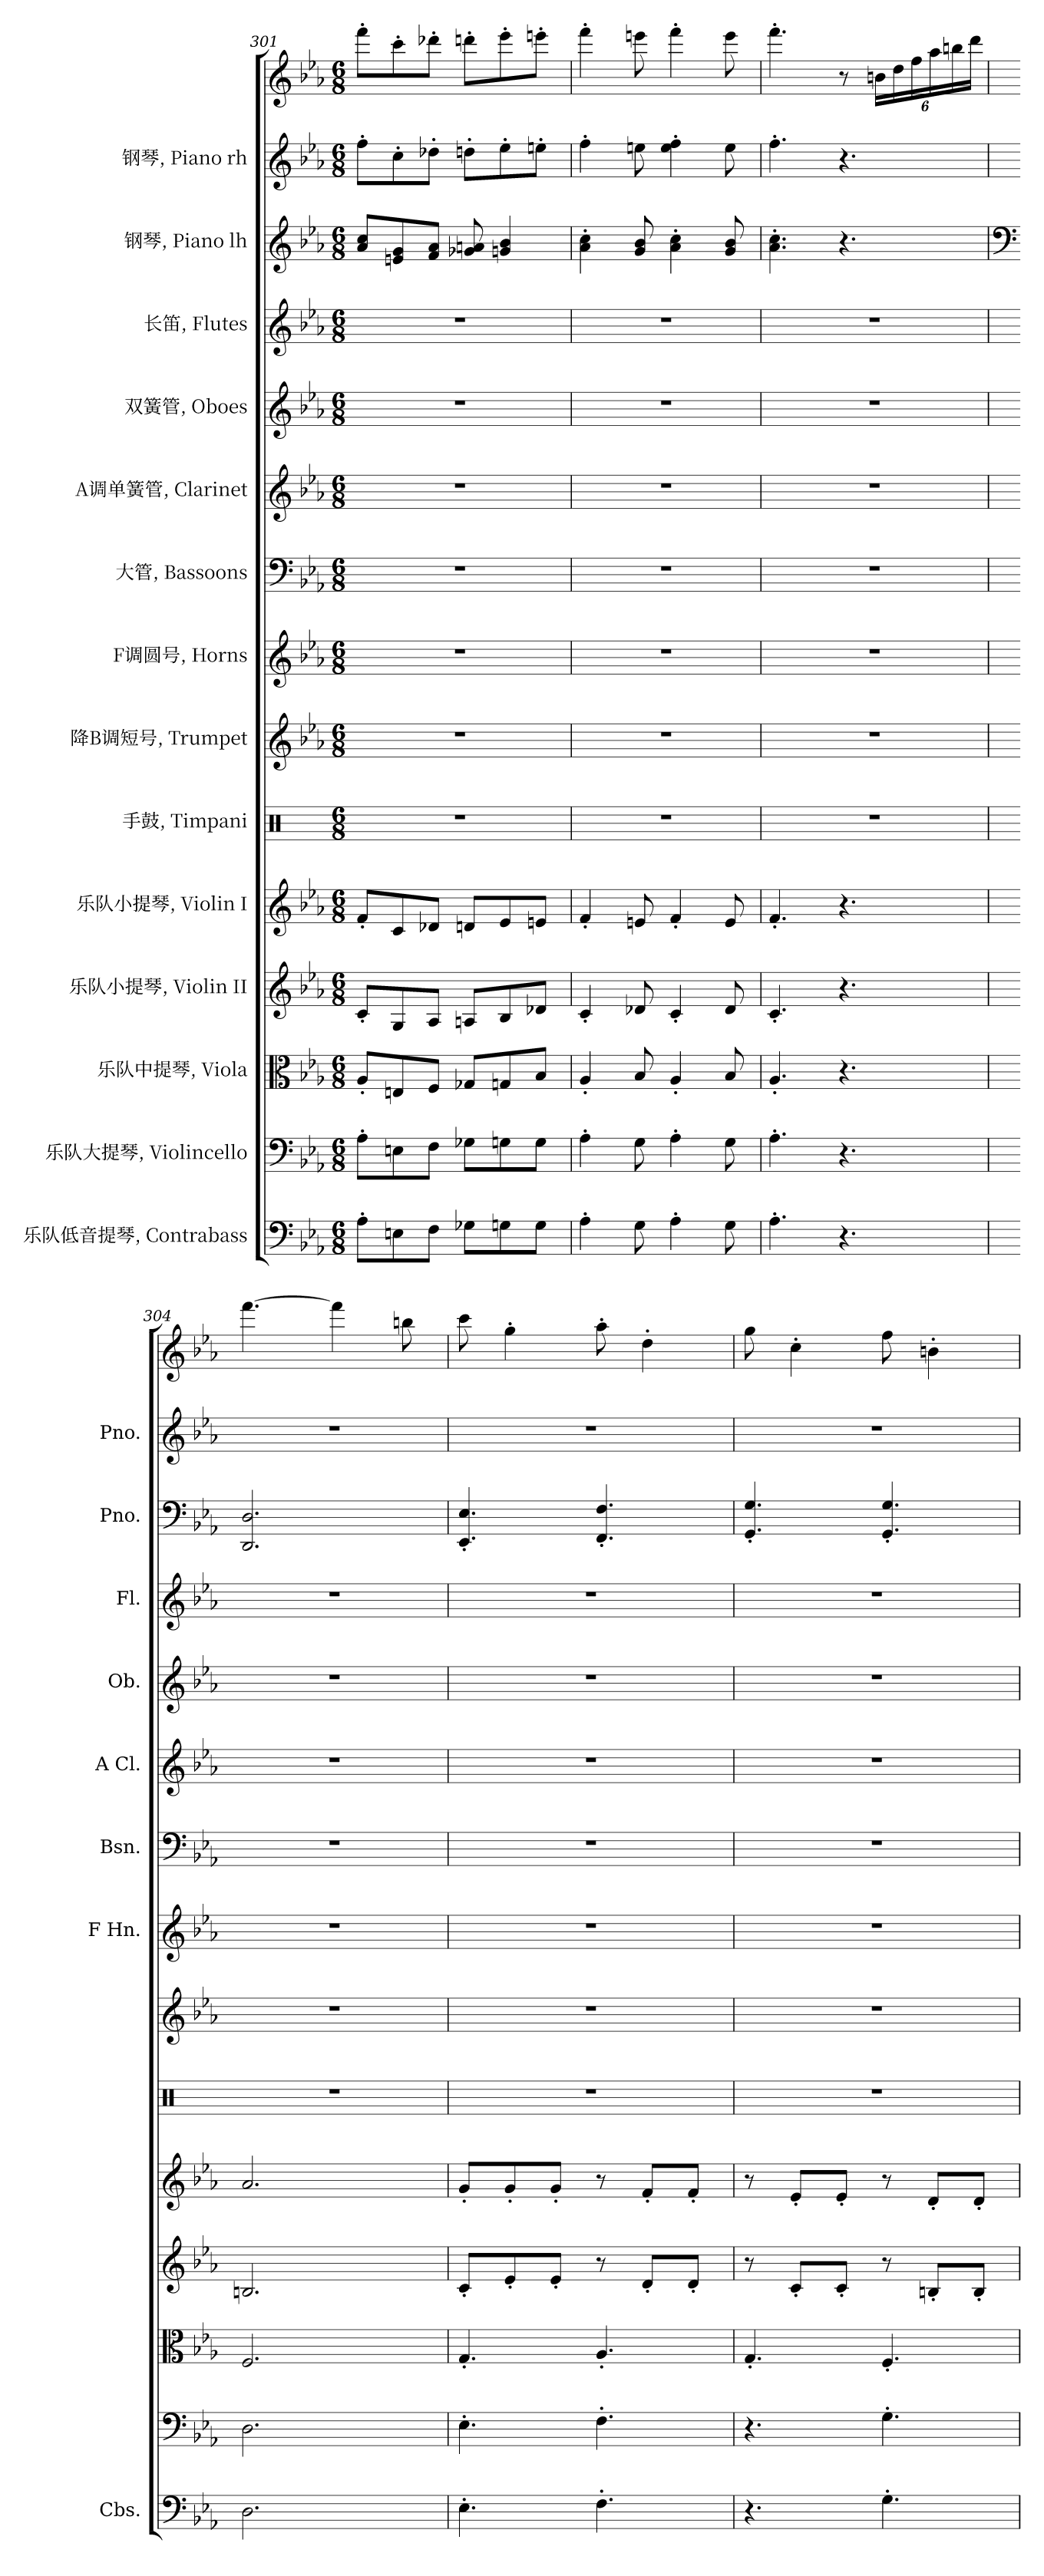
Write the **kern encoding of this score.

**kern	**kern	**kern	**kern	**kern	**kern	**kern	**kern	**kern	**kern	**kern	**kern	**kern	**kern	**kern
*part14	*part13	*part12	*part11	*part10	*part9	*part8	*part7	*part6	*part5	*part4	*part3	*part2	*part1	*part1
*staff15	*staff14	*staff13	*staff12	*staff11	*staff10	*staff9	*staff8	*staff7	*staff6	*staff5	*staff4	*staff3	*staff2	*staff1
*I"乐队低音提琴, Contrabass	*I"乐队大提琴, Violincello	*I"乐队中提琴, Viola	*I"乐队小提琴, Violin II	*I"乐队小提琴, Violin I	*I"手鼓, Timpani	*I"降B调短号, Trumpet	*I"F调圆号, Horns	*I"大管, Bassoons	*I"A调单簧管, Clarinet	*I"双簧管, Oboes	*I"长笛, Flutes	*I"钢琴, Piano lh	*I"钢琴, Piano rh	*
*I'Cbs.	*	*	*	*	*	*	*I'F Hn.	*I'Bsn.	*I'A Cl.	*I'Ob.	*I'Fl.	*I'Pno.	*I'Pno.	*
*clefF4	*clefF4	*clefC3	*clefG2	*clefG2	*clefX	*clefG2	*clefG2	*clefF4	*clefG2	*clefG2	*clefG2	*clefG2	*clefG2	*clefG2
*ITrd7c12	*	*	*	*	*	*ITrd1c2	*ITrd4c7	*	*ITrd2c3	*	*	*	*	*
*k[b-e-a-]	*k[b-e-a-]	*k[b-e-a-]	*k[b-e-a-]	*k[b-e-a-]	*k[]	*k[b-e-a-d-g-]	*k[b-e-a-d-]	*k[b-e-a-]	*k[]	*k[b-e-a-]	*k[b-e-a-]	*k[b-e-a-]	*k[b-e-a-]	*k[b-e-a-]
*M6/8	*M6/8	*M6/8	*M6/8	*M6/8	*M6/8	*M6/8	*M6/8	*M6/8	*M6/8	*M6/8	*M6/8	*M6/8	*M6/8	*M6/8
=301	=301	=301	=301	=301	=301	=301	=301	=301	=301	=301	=301	=301	=301	=301
8AA-'\L	8A-'\L	8A-'/L	8c'/L	8f'/L	2.r	2.r	2.r	2.r	2.r	2.r	2.r	8a-/ 8cc/L	8ff'\L	8fff'\L
8EEn\	8En\	8En/	8G/	8c/	.	.	.	.	.	.	.	8en/ 8g/	8cc'\	8ccc'\
8FF\J	8F\J	8F/J	8A-/J	8d-X/J	.	.	.	.	.	.	.	8f/ 8a-/J	8dd-X'\J	8ddd-X'\J
8GG-X\L	8G-X\L	8G-X/L	8An/L	8dn/L	.	.	.	.	.	.	.	8g-X/ 8an/	8ddn'\L	8dddn'\L
8GGn\	8Gn\	8Gn/	8B-/	8e-/	.	.	.	.	.	.	.	4gn/ 4b-/	8ee-'\	8eee-'\
8GG\J	8G\J	8B-/J	8d-X/J	8en/J	.	.	.	.	.	.	.	.	8een'\J	8eeen'\J
!!LO:PB:g=z
=302	=302	=302	=302	=302	=302	=302	=302	=302	=302	=302	=302	=302	=302	=302
4AA-'\	4A-'\	4A-'/	4c'/	4f'/	2.r	2.r	2.r	2.r	2.r	2.r	2.r	4a-\' 4cc\'	4ff'\	4fff'\
8GG\	8G\	8B-/	8d-X/	8en/	.	.	.	.	.	.	.	8g/ 8b-/	8een\	8eeen\
4AA-'\	4A-'\	4A-'/	4c'/	4f'/	.	.	.	.	.	.	.	4a-\' 4cc\'	4ee\' 4ff\'	4fff'\
8GG\	8G\	8B-/	8d-/	8e/	.	.	.	.	.	.	.	8g/ 8b-/	8ee\	8eee\
=303	=303	=303	=303	=303	=303	=303	=303	=303	=303	=303	=303	=303	=303	=303
4.AA-'\	4.A-'\	4.A-'/	4.c'/	4.f'/	2.r	2.r	2.r	2.r	2.r	2.r	2.r	4.a-\' 4.cc\'	4.ff'\	4.fff'\
4.r	4.r	4.r	4.r	4.r	.	.	.	.	.	.	.	4.r	4.r	8r
*	*	*	*	*	*	*	*	*	*	*	*	*	*	*Xbrackettup
.	.	.	.	.	.	.	.	.	.	.	.	.	.	24bn\LL
.	.	.	.	.	.	.	.	.	.	.	.	.	.	24dd\
.	.	.	.	.	.	.	.	.	.	.	.	.	.	24ff\
.	.	.	.	.	.	.	.	.	.	.	.	.	.	24aa-\
.	.	.	.	.	.	.	.	.	.	.	.	.	.	24bbn\
.	.	.	.	.	.	.	.	.	.	.	.	.	.	24ddd\JJ
=304	=304	=304	=304	=304	=304	=304	=304	=304	=304	=304	=304	=304	=304	=304
*	*	*	*	*	*	*	*	*	*	*	*	*clefF4	*	*
2.DD\	2.D\	2.F/	2.Bn/	2.a-/	2.r	2.r	2.r	2.r	2.r	2.r	2.r	2.DD/ 2.D/	2.r	[4.fff\
.	.	.	.	.	.	.	.	.	.	.	.	.	.	4fff\]
.	.	.	.	.	.	.	.	.	.	.	.	.	.	8bbn\
=305	=305	=305	=305	=305	=305	=305	=305	=305	=305	=305	=305	=305	=305	=305
4.EE-'\	4.E-'\	4.G'/	8c'/L	8g'/L	2.r	2.r	2.r	2.r	2.r	2.r	2.r	4.EE-/' 4.E-/'	2.r	8ccc\
.	.	.	8e-'/	8g'/	.	.	.	.	.	.	.	.	.	4gg'\
.	.	.	8e-'/J	8g'/J	.	.	.	.	.	.	.	.	.	.
4.FF'\	4.F'\	4.A-'/	8r	8r	.	.	.	.	.	.	.	4.FF/' 4.F/'	.	8aa-'\
.	.	.	8d'/L	8f'/L	.	.	.	.	.	.	.	.	.	4dd'\
.	.	.	8d'/J	8f'/J	.	.	.	.	.	.	.	.	.	.
=306	=306	=306	=306	=306	=306	=306	=306	=306	=306	=306	=306	=306	=306	=306
4.r	4.r	4.G'/	8r	8r	2.r	2.r	2.r	2.r	2.r	2.r	2.r	4.GG/' 4.G/'	2.r	8gg\
.	.	.	8c'/L	8e-'/L	.	.	.	.	.	.	.	.	.	4cc'\
.	.	.	8c'/J	8e-'/J	.	.	.	.	.	.	.	.	.	.
4.GG'\	4.G'\	4.F'/	8r	8r	.	.	.	.	.	.	.	4.GG/' 4.G/'	.	8ff\
.	.	.	8Bn'/L	8d'/L	.	.	.	.	.	.	.	.	.	4bn'\
.	.	.	8B'/J	8d'/J	.	.	.	.	.	.	.	.	.	.
=	=	=	=	=	=	=	=	=	=	=	=	=	=	=
*-	*-	*-	*-	*-	*-	*-	*-	*-	*-	*-	*-	*-	*-	*-
